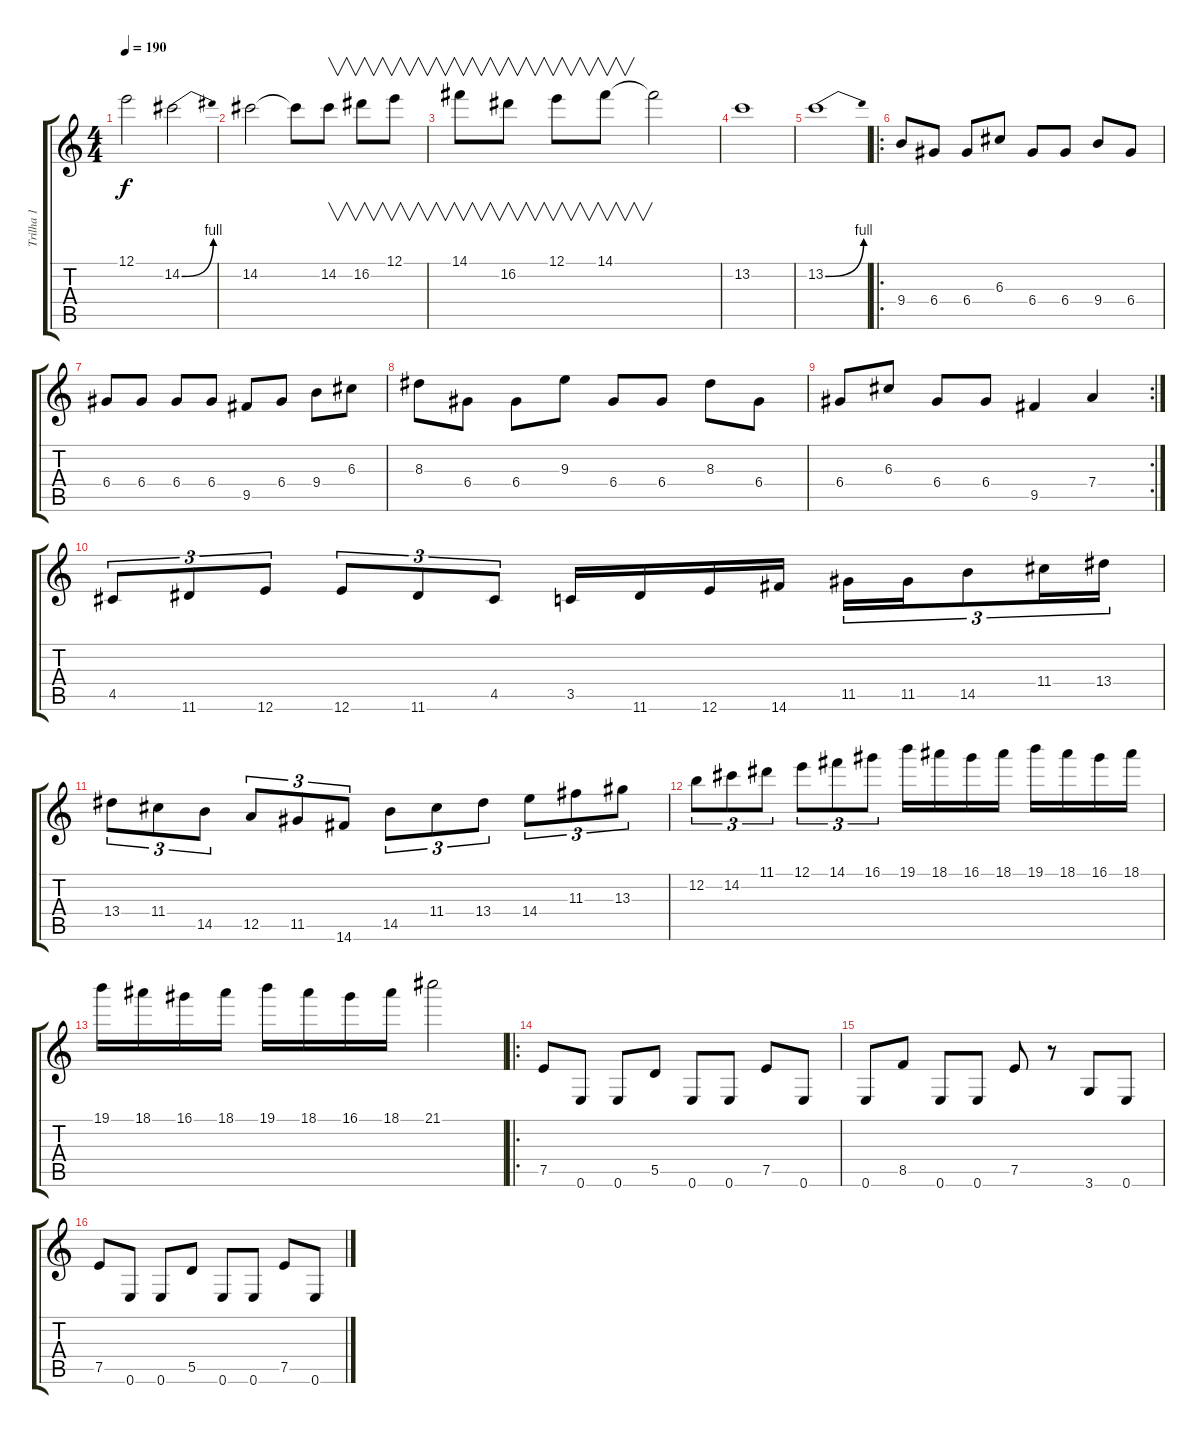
\track ("Trilha 1" "Trilha 1") {instrument distortionguitar}
\staff {score tabs}
\tuning (E4 B3 G3 D3 A2 E2) {hide}
\ts (4 4)
\tempo 190
\clef g2
\ks c
12.1.2{dy f} 14.2{be (bend 0 0 60 4)}.2 |
14.2.2 14.2{t}.8 14.2.8{v} 16.2.8{v} 12.1.8{v} |
14.1.8{v} 16.2.8{v} 12.1.8{v} 14.1.8{v} 14.1{t}.2 |
13.2.1 |
13.2{be (bend 0 0 60 4)}.1 |
\ro
9.4.8 6.4.8 6.4.8 6.3.8 6.4.8 6.4.8 9.4.8 6.4.8 |
6.4.8 6.4.8 6.4.8 6.4.8 9.5.8 6.4.8 9.4.8 6.3.8 |
8.3.8 6.4.8 6.4.8 9.3.8 6.4.8 6.4.8 8.3.8 6.4.8 |
\rc 2
6.4.8 6.3.8 6.4.8 6.4.8 9.5.4 7.4.4 |
4.5.8{tu (3 2)} 11.6.8{tu (3 2)} 12.6.8{tu (3 2)} 12.6.8{tu (3 2)} 11.6.8{tu (3 2)} 4.5.8{tu (3 2)} 3.5.16 11.6.16 12.6.16 14.6.16 11.5.16{tu (3 2)} 11.5.16{tu (3 2)} 14.5.8{tu (3 2)} 11.4.16{tu (3 2)} 13.4.16{tu (3 2)} |
13.4.8{tu (3 2)} 11.4.8{tu (3 2)} 14.5.8{tu (3 2)} 12.5.8{tu (3 2)} 11.5.8{tu (3 2)} 14.6.8{tu (3 2)} 14.5.8{tu (3 2)} 11.4.8{tu (3 2)} 13.4.8{tu (3 2)} 14.4.8{tu (3 2)} 11.3.8{tu (3 2)} 13.3.8{tu (3 2)} |
12.2.8{tu (3 2)} 14.2.8{tu (3 2)} 11.1.8{tu (3 2)} 12.1.8{tu (3 2)} 14.1.8{tu (3 2)} 16.1.8{tu (3 2)} 19.1.16 18.1.16 16.1.16 18.1.16 19.1.16 18.1.16 16.1.16 18.1.16 |
19.1.16 18.1.16 16.1.16 18.1.16 19.1.16 18.1.16 16.1.16 18.1.16 21.1.2 |
\ro
7.5.8 0.6.8 0.6.8 5.5.8 0.6.8 0.6.8 7.5.8 0.6.8 |
0.6.8 8.5.8 0.6.8 0.6.8 7.5.8 r.8 3.6.8 0.6.8 |
7.5.8 0.6.8 0.6.8 5.5.8 0.6.8 0.6.8 7.5.8 0.6.8
